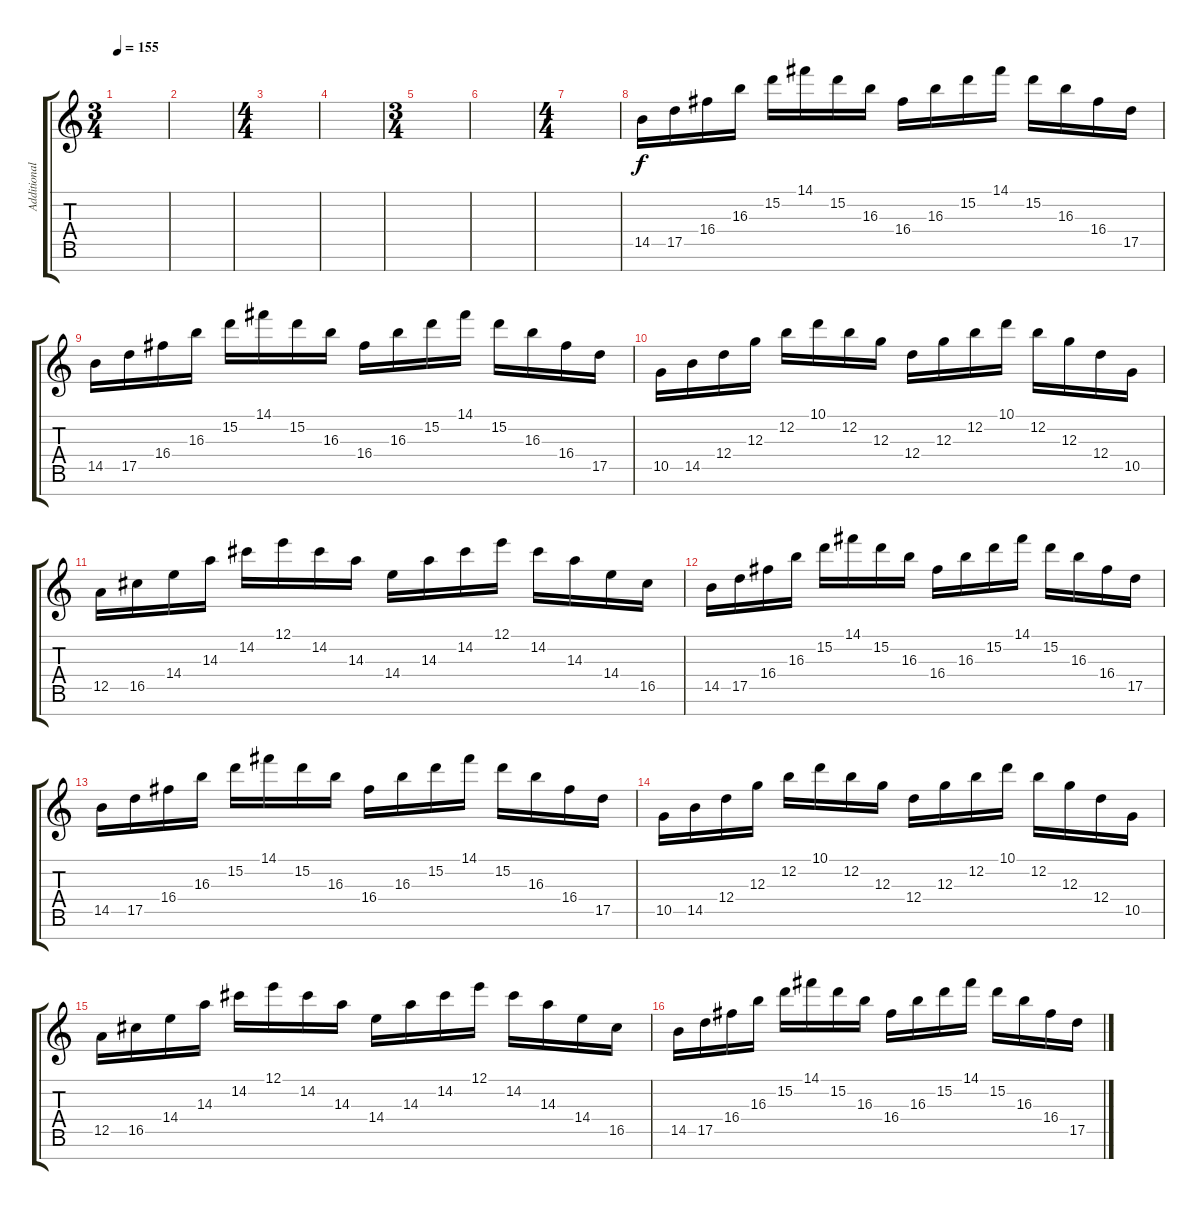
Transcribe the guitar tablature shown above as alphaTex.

\track ("Additional Guitar" "Additional") {instrument distortionguitar}
\staff {score tabs}
\tuning (E4 B3 G3 D3 A2 E2 B1) {hide}
\ts (3 4)
\tempo 155
\clef g2
\ks c
|
|
\ts (4 4)
|
|
\ts (3 4)
|
|
\ts (4 4)
|
14.5.16 17.5.16 16.4.16 16.3.16 15.2.16 14.1.16 15.2.16 16.3.16 16.4.16 16.3.16 15.2.16 14.1.16 15.2.16 16.3.16 16.4.16 17.5.16 |
14.5.16 17.5.16 16.4.16 16.3.16 15.2.16 14.1.16 15.2.16 16.3.16 16.4.16 16.3.16 15.2.16 14.1.16 15.2.16 16.3.16 16.4.16 17.5.16 |
10.5.16 14.5.16 12.4.16 12.3.16 12.2.16 10.1.16 12.2.16 12.3.16 12.4.16 12.3.16 12.2.16 10.1.16 12.2.16 12.3.16 12.4.16 10.5.16 |
12.5.16 16.5.16 14.4.16 14.3.16 14.2.16 12.1.16 14.2.16 14.3.16 14.4.16 14.3.16 14.2.16 12.1.16 14.2.16 14.3.16 14.4.16 16.5.16 |
14.5.16 17.5.16 16.4.16 16.3.16 15.2.16 14.1.16 15.2.16 16.3.16 16.4.16 16.3.16 15.2.16 14.1.16 15.2.16 16.3.16 16.4.16 17.5.16 |
14.5.16 17.5.16 16.4.16 16.3.16 15.2.16 14.1.16 15.2.16 16.3.16 16.4.16 16.3.16 15.2.16 14.1.16 15.2.16 16.3.16 16.4.16 17.5.16 |
10.5.16 14.5.16 12.4.16 12.3.16 12.2.16 10.1.16 12.2.16 12.3.16 12.4.16 12.3.16 12.2.16 10.1.16 12.2.16 12.3.16 12.4.16 10.5.16 |
12.5.16 16.5.16 14.4.16 14.3.16 14.2.16 12.1.16 14.2.16 14.3.16 14.4.16 14.3.16 14.2.16 12.1.16 14.2.16 14.3.16 14.4.16 16.5.16 |
14.5.16 17.5.16 16.4.16 16.3.16 15.2.16 14.1.16 15.2.16 16.3.16 16.4.16 16.3.16 15.2.16 14.1.16 15.2.16 16.3.16 16.4.16 17.5.16
